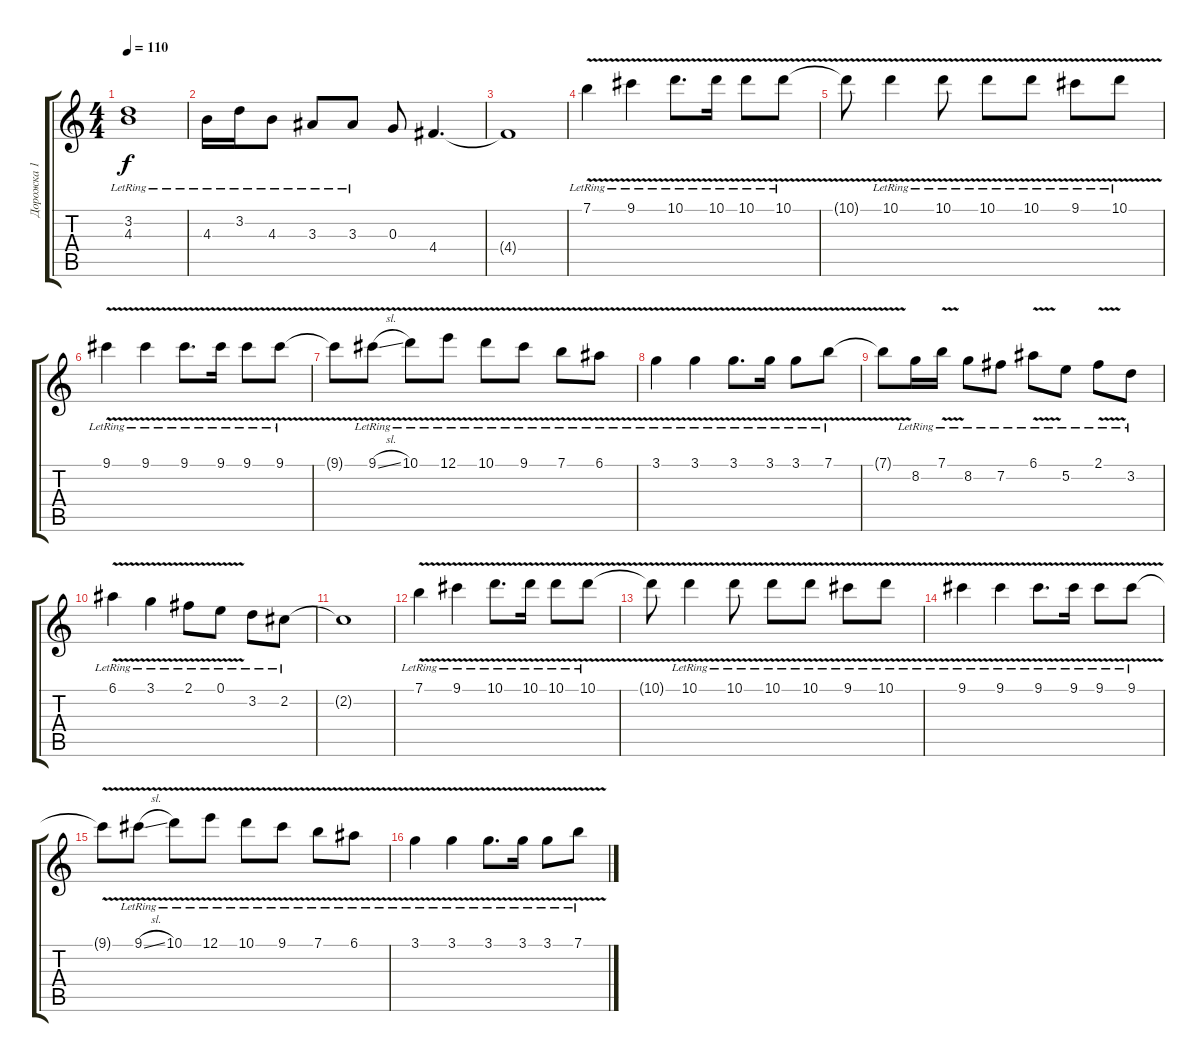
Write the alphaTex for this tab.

\track ("Дорожка 1" "Дорожка 1") {instrument acousticguitarnylon}
\staff {score tabs}
\tuning (E4 B3 G3 D3 A2 E2) {hide}
\ts (4 4)
\tempo 110
\clef g2
\ks c
(3.2{lr} 4.3{lr}).1{dy f} |
4.3{lr}.16 3.2{lr}.16 4.3{lr}.8 3.3{lr}.8 3.3{lr}.8 0.3.8 4.4.4{d} |
4.4{t}.1 |
7.1{v lr}.4 9.1{v lr}.4 10.1{v lr}.8{d} 10.1{v lr}.16 10.1{v lr}.8 10.1{v lr}.8 |
10.1{t}.8 10.1{v lr}.4 10.1{v lr}.8 10.1{v lr}.8 10.1{v lr}.8 9.1{v lr}.8 10.1{v lr}.8 |
9.1{v lr}.4 9.1{v lr}.4 9.1{v lr}.8{d} 9.1{v lr}.16 9.1{v lr}.8 9.1{v lr}.8 |
9.1{t}.8 9.1{v sl lr}.8 10.1{v lr}.8 12.1{v lr}.8 10.1{v lr}.8 9.1{v lr}.8 7.1{v lr}.8 6.1{v lr}.8 |
3.1{v lr}.4 3.1{v lr}.4 3.1{v lr}.8{d} 3.1{v lr}.16 3.1{v lr}.8 7.1{v lr}.8 |
7.1{t}.8 8.2{lr}.16 7.1{v lr}.16 8.2{lr}.8 7.2{lr}.8 6.1{v lr}.8 5.2{lr}.8 2.1{v lr}.8 3.2{lr}.8 |
6.1{v lr}.4 3.1{v lr}.4 2.1{v lr}.8 0.1{v lr}.8 3.2{lr}.8 2.2{lr}.8 |
2.2{t}.1 |
7.1{v lr}.4 9.1{v lr}.4 10.1{v lr}.8{d} 10.1{v lr}.16 10.1{v lr}.8 10.1{v lr}.8 |
10.1{t}.8 10.1{v lr}.4 10.1{v lr}.8 10.1{v lr}.8 10.1{v lr}.8 9.1{v lr}.8 10.1{v lr}.8 |
9.1{v lr}.4 9.1{v lr}.4 9.1{v lr}.8{d} 9.1{v lr}.16 9.1{v lr}.8 9.1{v lr}.8 |
9.1{t}.8 9.1{v sl lr}.8 10.1{v lr}.8 12.1{v lr}.8 10.1{v lr}.8 9.1{v lr}.8 7.1{v lr}.8 6.1{v lr}.8 |
3.1{v lr}.4 3.1{v lr}.4 3.1{v lr}.8{d} 3.1{v lr}.16 3.1{v lr}.8 7.1{v lr}.8
